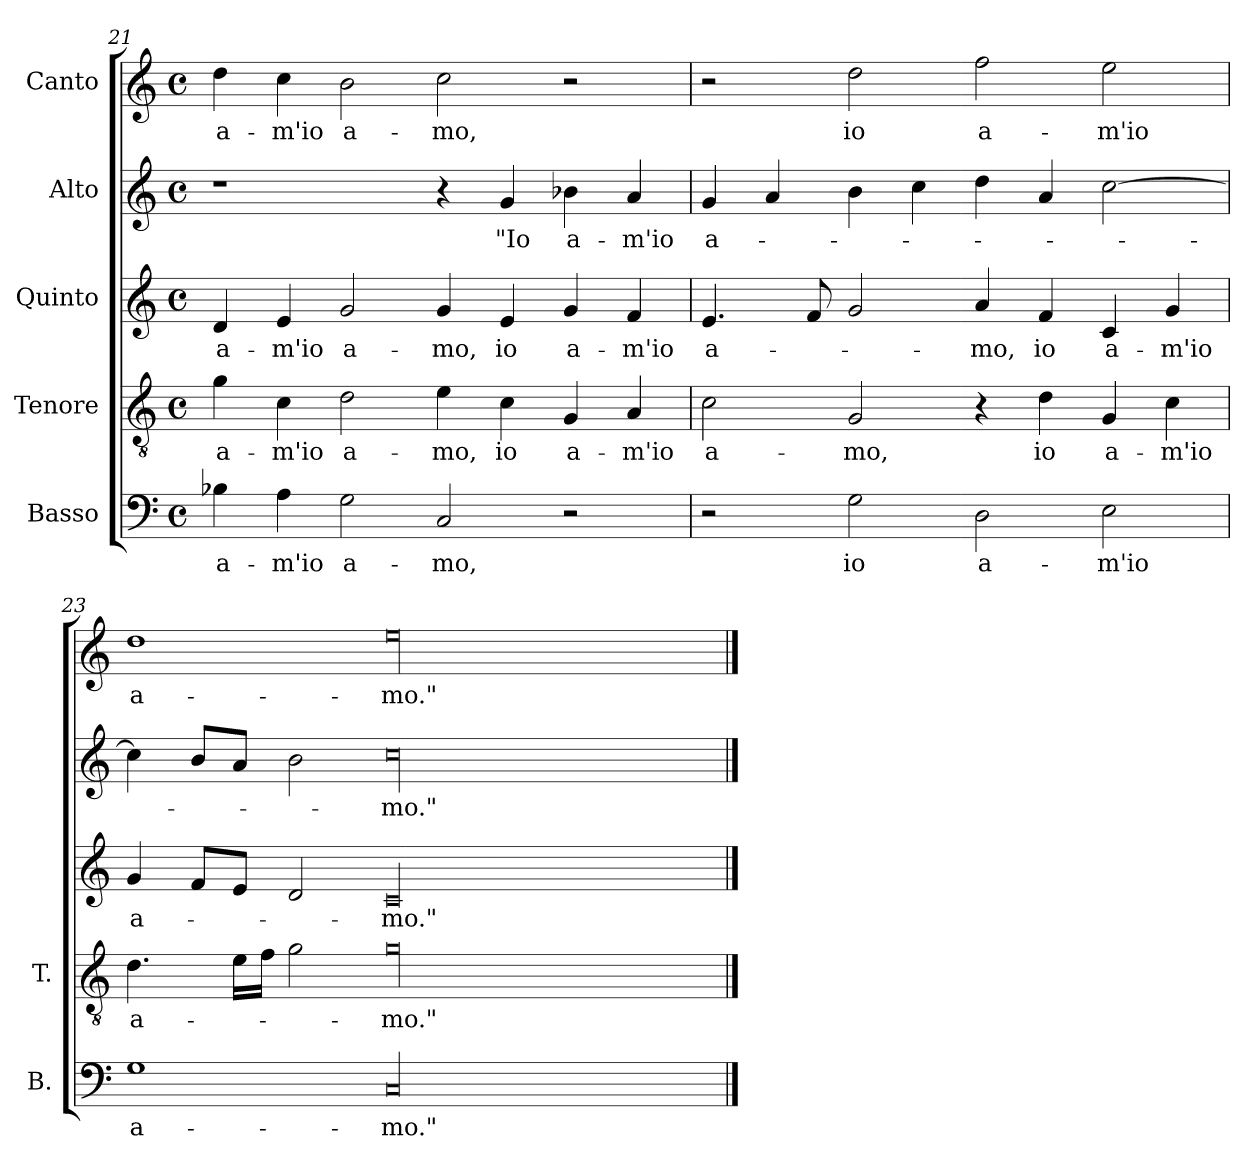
**kern	**text	**kern	**text	**kern	**text	**kern	**text	**kern	**text
*part5	*part5	*part4	*part4	*part3	*part3	*part2	*part2	*part1	*part1
*staff5	*staff5	*staff4	*staff4	*staff3	*staff3	*staff2	*staff2	*staff1	*staff1
*I"Basso	*	*I"Tenore	*	*I"Quinto	*	*I"Alto	*	*I"Canto	*
*I'B.	*	*I'T.	*	*	*	*	*	*	*
*clefF4	*	*clefGv2	*	*clefG2	*	*clefG2	*	*clefG2	*
*k[]	*	*k[]	*	*k[]	*	*k[]	*	*k[]	*
*C:	*	*C:	*	*C:	*	*C:	*	*C:	*
*M4/4	*	*M4/4	*	*M4/4	*	*M4/4	*	*M4/4	*
*met(c)	*	*met(c)	*	*met(c)	*	*met(c)	*	*met(c)	*
=21	=21	=21	=21	=21	=21	=21	=21	=21	=21
4B-X\	a-	4g\	a-	4d/	a-	1r	.	4dd\	a-
4A\	-m'io	4c\	-m'io	4e/	-m'io	.	.	4cc\	-m'io
2G\	a-	2d\	a-	2g/	a-	.	.	2b\	a-
2C/	-mo,	4e\	-mo,	4g/	-mo,	4r	.	2cc\	-mo,
.	.	4c\	io	4e/	io	4g/	"Io	.	.
2r	.	4G/	a-	4g/	a-	4b-X\	a-	2r	.
.	.	4A/	-m'io	4f/	-m'io	4a/	-m'io	.	.
=22	=22	=22	=22	=22	=22	=22	=22	=22	=22
2r	.	2c\	a-	4.e/	a-	4g/	a-	2r	.
.	.	.	.	.	.	4a/	.	.	.
.	.	.	.	8f/	.	.	.	.	.
2G\	io	2G/	-mo,	2g/	.	4b\	.	2dd\	io
.	.	.	.	.	.	4cc\	.	.	.
2D\	a-	4r	.	4a/	-mo,	4dd\	.	2ff\	a-
.	.	4d\	io	4f/	io	4a/	.	.	.
2E\	-m'io	4G/	a-	4c/	a-	[2cc\	.	2ee\	-m'io
.	.	4c\	-m'io	4g/	-m'io	.	.	.	.
=23	=23	=23	=23	=23	=23	=23	=23	=23	=23
1G\	a-	4.d\	a-	4g/	a-	4cc\]	.	1dd\	a-
.	.	.	.	8f/L	.	8b/L	.	.	.
.	.	16e\LL	.	8e/J	.	8a/J	.	.	.
.	.	16f\JJ	.	.	.	.	.	.	.
.	.	2g\	.	2d/	.	2b\	.	.	.
00C/	-mo."	00g\	-mo."	00c/	-mo."	00cc\	-mo."	00ee\	-mo."
==	==	==	==	==	==	==	==	==	==
*-	*-	*-	*-	*-	*-	*-	*-	*-	*-
